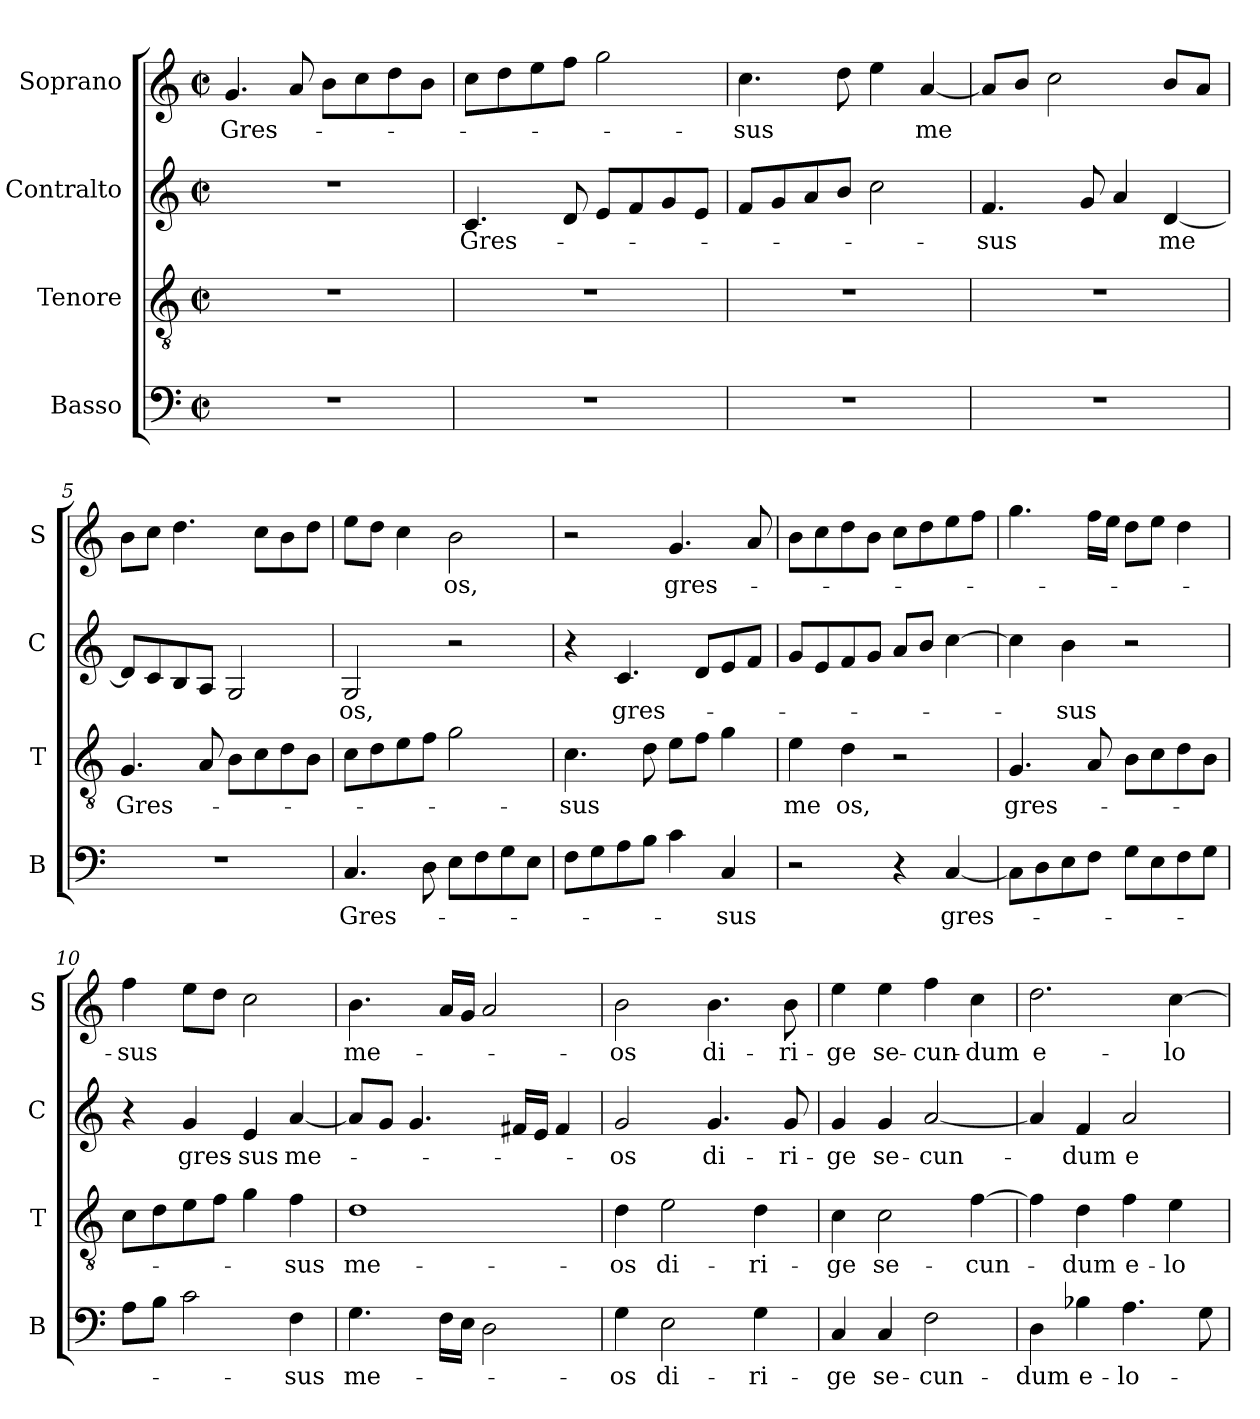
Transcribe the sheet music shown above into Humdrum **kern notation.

**kern	**text	**kern	**text	**kern	**text	**kern	**text
*part4	*part4	*part3	*part3	*part2	*part2	*part1	*part1
*staff4	*staff4	*staff3	*staff3	*staff2	*staff2	*staff1	*staff1
*I"Basso	*	*I"Tenore	*	*I"Contralto	*	*I"Soprano	*
*I'B	*	*I'T	*	*I'C	*	*I'S	*
*clefF4	*	*clefGv2	*	*clefG2	*	*clefG2	*
*k[]	*	*k[]	*	*k[]	*	*k[]	*
*C:	*	*C:	*	*C:	*	*C:	*
*M2/2	*	*M2/2	*	*M2/2	*	*M2/2	*
*met(c|)	*	*met(c|)	*	*met(c|)	*	*met(c|)	*
*MM120	*	*MM120	*	*MM120	*	*MM120	*
=1	=1	=1	=1	=1	=1	=1	=1
1r	.	1r	.	1r	.	4.g/	Gres-
.	.	.	.	.	.	8a/	.
.	.	.	.	.	.	8b\L	.
.	.	.	.	.	.	8cc\	.
.	.	.	.	.	.	8dd\	.
.	.	.	.	.	.	8b\J	.
=2	=2	=2	=2	=2	=2	=2	=2
1r	.	1r	.	4.c/	Gres-	8cc\L	.
.	.	.	.	.	.	8dd\	.
.	.	.	.	.	.	8ee\	.
.	.	.	.	8d/	.	8ff\J	.
.	.	.	.	8e/L	.	2gg\	.
.	.	.	.	8f/	.	.	.
.	.	.	.	8g/	.	.	.
.	.	.	.	8e/J	.	.	.
=3	=3	=3	=3	=3	=3	=3	=3
1r	.	1r	.	8f/L	.	4.cc\	-sus
.	.	.	.	8g/	.	.	.
.	.	.	.	8a/	.	.	.
.	.	.	.	8b/J	.	8dd\	.
.	.	.	.	2cc\	.	4ee\	.
.	.	.	.	.	.	[4a/	me
=4	=4	=4	=4	=4	=4	=4	=4
1r	.	1r	.	4.f/	-sus	8a/L]	.
.	.	.	.	.	.	8b/J	.
.	.	.	.	.	.	2cc\	.
.	.	.	.	8g/	.	.	.
.	.	.	.	4a/	.	.	.
.	.	.	.	[4d/	me	8b/L	.
.	.	.	.	.	.	8a/J	.
!!LO:LB:g=z
=5	=5	=5	=5	=5	=5	=5	=5
1r	.	4.G/	Gres-	8d/L]	.	8b\L	.
.	.	.	.	8c/	.	8cc\J	.
.	.	.	.	8B/	.	4.dd\	.
.	.	8A/	.	8A/J	.	.	.
.	.	8B\L	.	2G/	.	.	.
.	.	8c\	.	.	.	8cc\L	.
.	.	8d\	.	.	.	8b\	.
.	.	8B\J	.	.	.	8dd\J	.
=6	=6	=6	=6	=6	=6	=6	=6
4.C/	Gres-	8c\L	.	2G/	os,	8ee\L	.
.	.	8d\	.	.	.	8dd\J	.
.	.	8e\	.	.	.	4cc\	.
8D\	.	8f\J	.	.	.	.	.
8E\L	.	2g\	.	2r	.	2b\	os,
8F\	.	.	.	.	.	.	.
8G\	.	.	.	.	.	.	.
8E\J	.	.	.	.	.	.	.
=7	=7	=7	=7	=7	=7	=7	=7
8F\L	.	4.c\	-sus	4r	.	2r	.
8G\	.	.	.	.	.	.	.
8A\	.	.	.	4.c/	gres-	.	.
8B\J	.	8d\	.	.	.	.	.
4c\	.	8e\L	.	.	.	4.g/	gres-
.	.	8f\J	.	8d/L	.	.	.
4C/	-sus	4g\	.	8e/	.	.	.
.	.	.	.	8f/J	.	8a/	.
=8	=8	=8	=8	=8	=8	=8	=8
2r	.	4e\	me	8g/L	.	8b\L	.
.	.	.	.	8e/	.	8cc\	.
.	.	4d\	os,	8f/	.	8dd\	.
.	.	.	.	8g/J	.	8b\J	.
4r	.	2r	.	8a/L	.	8cc\L	.
.	.	.	.	8b/J	.	8dd\	.
[4C/	gres-	.	.	[4cc\	.	8ee\	.
.	.	.	.	.	.	8ff\J	.
!!LO:LB:g=z
=9	=9	=9	=9	=9	=9	=9	=9
8C\L]	.	4.G/	gres-	4cc\]	.	4.gg\	.
8D\	.	.	.	.	.	.	.
8E\	.	.	.	4b\	-sus	.	.
8F\J	.	8A/	.	.	.	16ff\LL	.
.	.	.	.	.	.	16ee\JJ	.
8G\L	.	8B\L	.	2r	.	8dd\L	.
8E\	.	8c\	.	.	.	8ee\J	.
8F\	.	8d\	.	.	.	4dd\	.
8G\J	.	8B\J	.	.	.	.	.
=10	=10	=10	=10	=10	=10	=10	=10
8A\L	.	8c\L	.	4r	.	4ff\	-sus
8B\J	.	8d\	.	.	.	.	.
2c\	.	8e\	.	4g/	gres-	8ee\L	.
.	.	8f\J	.	.	.	8dd\J	.
.	.	4g\	.	4e/	-sus	2cc\	.
4F\	-sus	4f\	-sus	[4a/	me-	.	.
=11	=11	=11	=11	=11	=11	=11	=11
4.G\	me-	1d	me-	8a/L]	.	4.b\	me-
.	.	.	.	8g/J	.	.	.
.	.	.	.	4.g/	.	.	.
16F\LL	.	.	.	.	.	16a/LL	.
16E\JJ	.	.	.	.	.	16g/JJ	.
2D\	.	.	.	.	.	2a/	.
.	.	.	.	16f#X/LL	.	.	.
.	.	.	.	16e/JJ	.	.	.
.	.	.	.	4f#/	.	.	.
=12	=12	=12	=12	=12	=12	=12	=12
4G\	-os	4d\	-os	2g/	-os	2b\	-os
2E\	di-	2e\	di-	.	.	.	.
.	.	.	.	4.g/	di-	4.b\	di-
4G\	-ri-	4d\	-ri-	.	.	.	.
.	.	.	.	8g/	-ri-	8b\	-ri-
!!LO:PB:g=z
=13	=13	=13	=13	=13	=13	=13	=13
4C/	-ge	4c\	-ge	4g/	-ge	4ee\	-ge
4C/	se-	2c\	se-	4g/	se-	4ee\	se-
2F\	-cun-	.	.	[2a/	-cun-	4ff\	-cun-
.	.	[4f\	-cun-	.	.	4cc\	-dum
=14	=14	=14	=14	=14	=14	=14	=14
4D\	-dum	4f\]	.	4a/]	.	2.dd\	e-
4B-X\	e-	4d\	-dum	4f/	-dum	.	.
4.A\	-lo-	4f\	e-	2a/	e-	.	.
.	.	4e\	-lo-	.	.	[4cc\	-lo-
8G\	.	.	.	.	.	.	.
=	=	=	=	=	=	=	=
*-	*-	*-	*-	*-	*-	*-	*-
